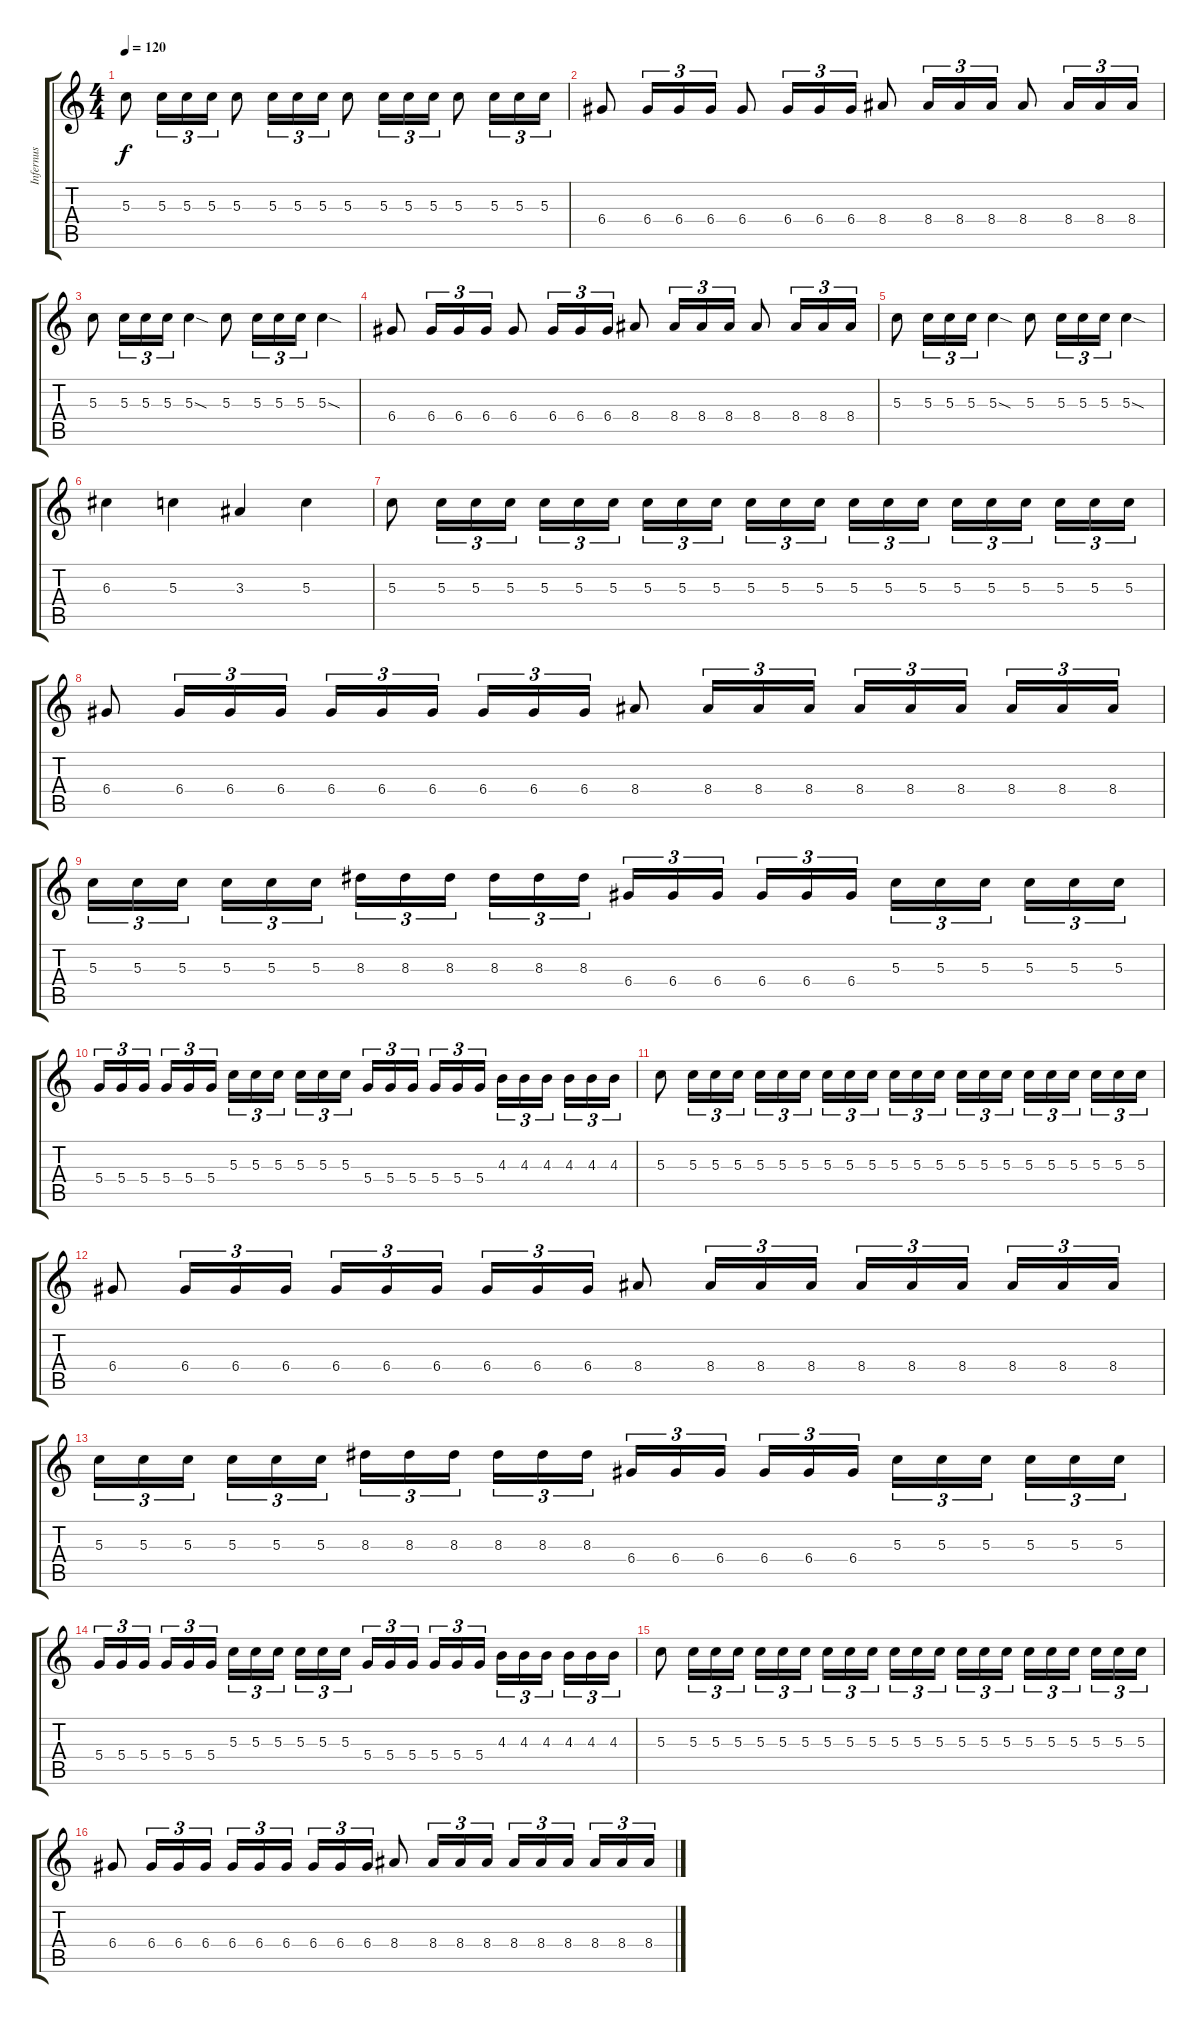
\track ("Infernus" "Infernus") {instrument distortionguitar}
\staff {score tabs}
\tuning (E4 B3 G3 D3 A2 E2) {hide}
\ts (4 4)
\tempo 120
\clef g2
\ks c
5.3.8{dy f} 5.3.16{tu (3 2)} 5.3.16{tu (3 2)} 5.3.16{tu (3 2)} 5.3.8 5.3.16{tu (3 2)} 5.3.16{tu (3 2)} 5.3.16{tu (3 2)} 5.3.8 5.3.16{tu (3 2)} 5.3.16{tu (3 2)} 5.3.16{tu (3 2)} 5.3.8 5.3.16{tu (3 2)} 5.3.16{tu (3 2)} 5.3.16{tu (3 2)} |
6.4.8 6.4.16{tu (3 2)} 6.4.16{tu (3 2)} 6.4.16{tu (3 2)} 6.4.8 6.4.16{tu (3 2)} 6.4.16{tu (3 2)} 6.4.16{tu (3 2)} 8.4.8 8.4.16{tu (3 2)} 8.4.16{tu (3 2)} 8.4.16{tu (3 2)} 8.4.8 8.4.16{tu (3 2)} 8.4.16{tu (3 2)} 8.4.16{tu (3 2)} |
5.3.8 5.3.16{tu (3 2)} 5.3.16{tu (3 2)} 5.3.16{tu (3 2)} 5.3{sod}.4 5.3.8 5.3.16{tu (3 2)} 5.3.16{tu (3 2)} 5.3.16{tu (3 2)} 5.3{sod}.4 |
6.4.8 6.4.16{tu (3 2)} 6.4.16{tu (3 2)} 6.4.16{tu (3 2)} 6.4.8 6.4.16{tu (3 2)} 6.4.16{tu (3 2)} 6.4.16{tu (3 2)} 8.4.8 8.4.16{tu (3 2)} 8.4.16{tu (3 2)} 8.4.16{tu (3 2)} 8.4.8 8.4.16{tu (3 2)} 8.4.16{tu (3 2)} 8.4.16{tu (3 2)} |
5.3.8 5.3.16{tu (3 2)} 5.3.16{tu (3 2)} 5.3.16{tu (3 2)} 5.3{sod}.4 5.3.8 5.3.16{tu (3 2)} 5.3.16{tu (3 2)} 5.3.16{tu (3 2)} 5.3{sod}.4 |
6.3.4 5.3.4 3.3.4 5.3.4 |
5.3.8 5.3.16{tu (3 2)} 5.3.16{tu (3 2)} 5.3.16{tu (3 2)} 5.3.16{tu (3 2)} 5.3.16{tu (3 2)} 5.3.16{tu (3 2) beam splitsecondary} 5.3.16{tu (3 2)} 5.3.16{tu (3 2)} 5.3.16{tu (3 2)} 5.3.16{tu (3 2)} 5.3.16{tu (3 2)} 5.3.16{tu (3 2) beam splitsecondary} 5.3.16{tu (3 2)} 5.3.16{tu (3 2)} 5.3.16{tu (3 2)} 5.3.16{tu (3 2)} 5.3.16{tu (3 2)} 5.3.16{tu (3 2) beam splitsecondary} 5.3.16{tu (3 2)} 5.3.16{tu (3 2)} 5.3.16{tu (3 2)} |
6.4.8 6.4.16{tu (3 2)} 6.4.16{tu (3 2)} 6.4.16{tu (3 2)} 6.4.16{tu (3 2)} 6.4.16{tu (3 2)} 6.4.16{tu (3 2) beam splitsecondary} 6.4.16{tu (3 2)} 6.4.16{tu (3 2)} 6.4.16{tu (3 2)} 8.4.8 8.4.16{tu (3 2)} 8.4.16{tu (3 2)} 8.4.16{tu (3 2)} 8.4.16{tu (3 2)} 8.4.16{tu (3 2)} 8.4.16{tu (3 2) beam splitsecondary} 8.4.16{tu (3 2)} 8.4.16{tu (3 2)} 8.4.16{tu (3 2)} |
5.3.16{tu (3 2)} 5.3.16{tu (3 2)} 5.3.16{tu (3 2) beam splitsecondary} 5.3.16{tu (3 2)} 5.3.16{tu (3 2)} 5.3.16{tu (3 2)} 8.3.16{tu (3 2)} 8.3.16{tu (3 2)} 8.3.16{tu (3 2) beam splitsecondary} 8.3.16{tu (3 2)} 8.3.16{tu (3 2)} 8.3.16{tu (3 2)} 6.4.16{tu (3 2)} 6.4.16{tu (3 2)} 6.4.16{tu (3 2) beam splitsecondary} 6.4.16{tu (3 2)} 6.4.16{tu (3 2)} 6.4.16{tu (3 2)} 5.3.16{tu (3 2)} 5.3.16{tu (3 2)} 5.3.16{tu (3 2) beam splitsecondary} 5.3.16{tu (3 2)} 5.3.16{tu (3 2)} 5.3.16{tu (3 2)} |
5.4.16{tu (3 2)} 5.4.16{tu (3 2)} 5.4.16{tu (3 2) beam splitsecondary} 5.4.16{tu (3 2)} 5.4.16{tu (3 2)} 5.4.16{tu (3 2)} 5.3.16{tu (3 2)} 5.3.16{tu (3 2)} 5.3.16{tu (3 2) beam splitsecondary} 5.3.16{tu (3 2)} 5.3.16{tu (3 2)} 5.3.16{tu (3 2)} 5.4.16{tu (3 2)} 5.4.16{tu (3 2)} 5.4.16{tu (3 2) beam splitsecondary} 5.4.16{tu (3 2)} 5.4.16{tu (3 2)} 5.4.16{tu (3 2)} 4.3.16{tu (3 2)} 4.3.16{tu (3 2)} 4.3.16{tu (3 2) beam splitsecondary} 4.3.16{tu (3 2)} 4.3.16{tu (3 2)} 4.3.16{tu (3 2)} |
5.3.8 5.3.16{tu (3 2)} 5.3.16{tu (3 2)} 5.3.16{tu (3 2)} 5.3.16{tu (3 2)} 5.3.16{tu (3 2)} 5.3.16{tu (3 2) beam splitsecondary} 5.3.16{tu (3 2)} 5.3.16{tu (3 2)} 5.3.16{tu (3 2)} 5.3.16{tu (3 2)} 5.3.16{tu (3 2)} 5.3.16{tu (3 2) beam splitsecondary} 5.3.16{tu (3 2)} 5.3.16{tu (3 2)} 5.3.16{tu (3 2)} 5.3.16{tu (3 2)} 5.3.16{tu (3 2)} 5.3.16{tu (3 2) beam splitsecondary} 5.3.16{tu (3 2)} 5.3.16{tu (3 2)} 5.3.16{tu (3 2)} |
6.4.8 6.4.16{tu (3 2)} 6.4.16{tu (3 2)} 6.4.16{tu (3 2)} 6.4.16{tu (3 2)} 6.4.16{tu (3 2)} 6.4.16{tu (3 2) beam splitsecondary} 6.4.16{tu (3 2)} 6.4.16{tu (3 2)} 6.4.16{tu (3 2)} 8.4.8 8.4.16{tu (3 2)} 8.4.16{tu (3 2)} 8.4.16{tu (3 2)} 8.4.16{tu (3 2)} 8.4.16{tu (3 2)} 8.4.16{tu (3 2) beam splitsecondary} 8.4.16{tu (3 2)} 8.4.16{tu (3 2)} 8.4.16{tu (3 2)} |
5.3.16{tu (3 2)} 5.3.16{tu (3 2)} 5.3.16{tu (3 2) beam splitsecondary} 5.3.16{tu (3 2)} 5.3.16{tu (3 2)} 5.3.16{tu (3 2)} 8.3.16{tu (3 2)} 8.3.16{tu (3 2)} 8.3.16{tu (3 2) beam splitsecondary} 8.3.16{tu (3 2)} 8.3.16{tu (3 2)} 8.3.16{tu (3 2)} 6.4.16{tu (3 2)} 6.4.16{tu (3 2)} 6.4.16{tu (3 2) beam splitsecondary} 6.4.16{tu (3 2)} 6.4.16{tu (3 2)} 6.4.16{tu (3 2)} 5.3.16{tu (3 2)} 5.3.16{tu (3 2)} 5.3.16{tu (3 2) beam splitsecondary} 5.3.16{tu (3 2)} 5.3.16{tu (3 2)} 5.3.16{tu (3 2)} |
5.4.16{tu (3 2)} 5.4.16{tu (3 2)} 5.4.16{tu (3 2) beam splitsecondary} 5.4.16{tu (3 2)} 5.4.16{tu (3 2)} 5.4.16{tu (3 2)} 5.3.16{tu (3 2)} 5.3.16{tu (3 2)} 5.3.16{tu (3 2) beam splitsecondary} 5.3.16{tu (3 2)} 5.3.16{tu (3 2)} 5.3.16{tu (3 2)} 5.4.16{tu (3 2)} 5.4.16{tu (3 2)} 5.4.16{tu (3 2) beam splitsecondary} 5.4.16{tu (3 2)} 5.4.16{tu (3 2)} 5.4.16{tu (3 2)} 4.3.16{tu (3 2)} 4.3.16{tu (3 2)} 4.3.16{tu (3 2) beam splitsecondary} 4.3.16{tu (3 2)} 4.3.16{tu (3 2)} 4.3.16{tu (3 2)} |
5.3.8 5.3.16{tu (3 2)} 5.3.16{tu (3 2)} 5.3.16{tu (3 2)} 5.3.16{tu (3 2)} 5.3.16{tu (3 2)} 5.3.16{tu (3 2) beam splitsecondary} 5.3.16{tu (3 2)} 5.3.16{tu (3 2)} 5.3.16{tu (3 2)} 5.3.16{tu (3 2)} 5.3.16{tu (3 2)} 5.3.16{tu (3 2) beam splitsecondary} 5.3.16{tu (3 2)} 5.3.16{tu (3 2)} 5.3.16{tu (3 2)} 5.3.16{tu (3 2)} 5.3.16{tu (3 2)} 5.3.16{tu (3 2) beam splitsecondary} 5.3.16{tu (3 2)} 5.3.16{tu (3 2)} 5.3.16{tu (3 2)} |
6.4.8 6.4.16{tu (3 2)} 6.4.16{tu (3 2)} 6.4.16{tu (3 2)} 6.4.16{tu (3 2)} 6.4.16{tu (3 2)} 6.4.16{tu (3 2) beam splitsecondary} 6.4.16{tu (3 2)} 6.4.16{tu (3 2)} 6.4.16{tu (3 2)} 8.4.8 8.4.16{tu (3 2)} 8.4.16{tu (3 2)} 8.4.16{tu (3 2)} 8.4.16{tu (3 2)} 8.4.16{tu (3 2)} 8.4.16{tu (3 2) beam splitsecondary} 8.4.16{tu (3 2)} 8.4.16{tu (3 2)} 8.4.16{tu (3 2)}
